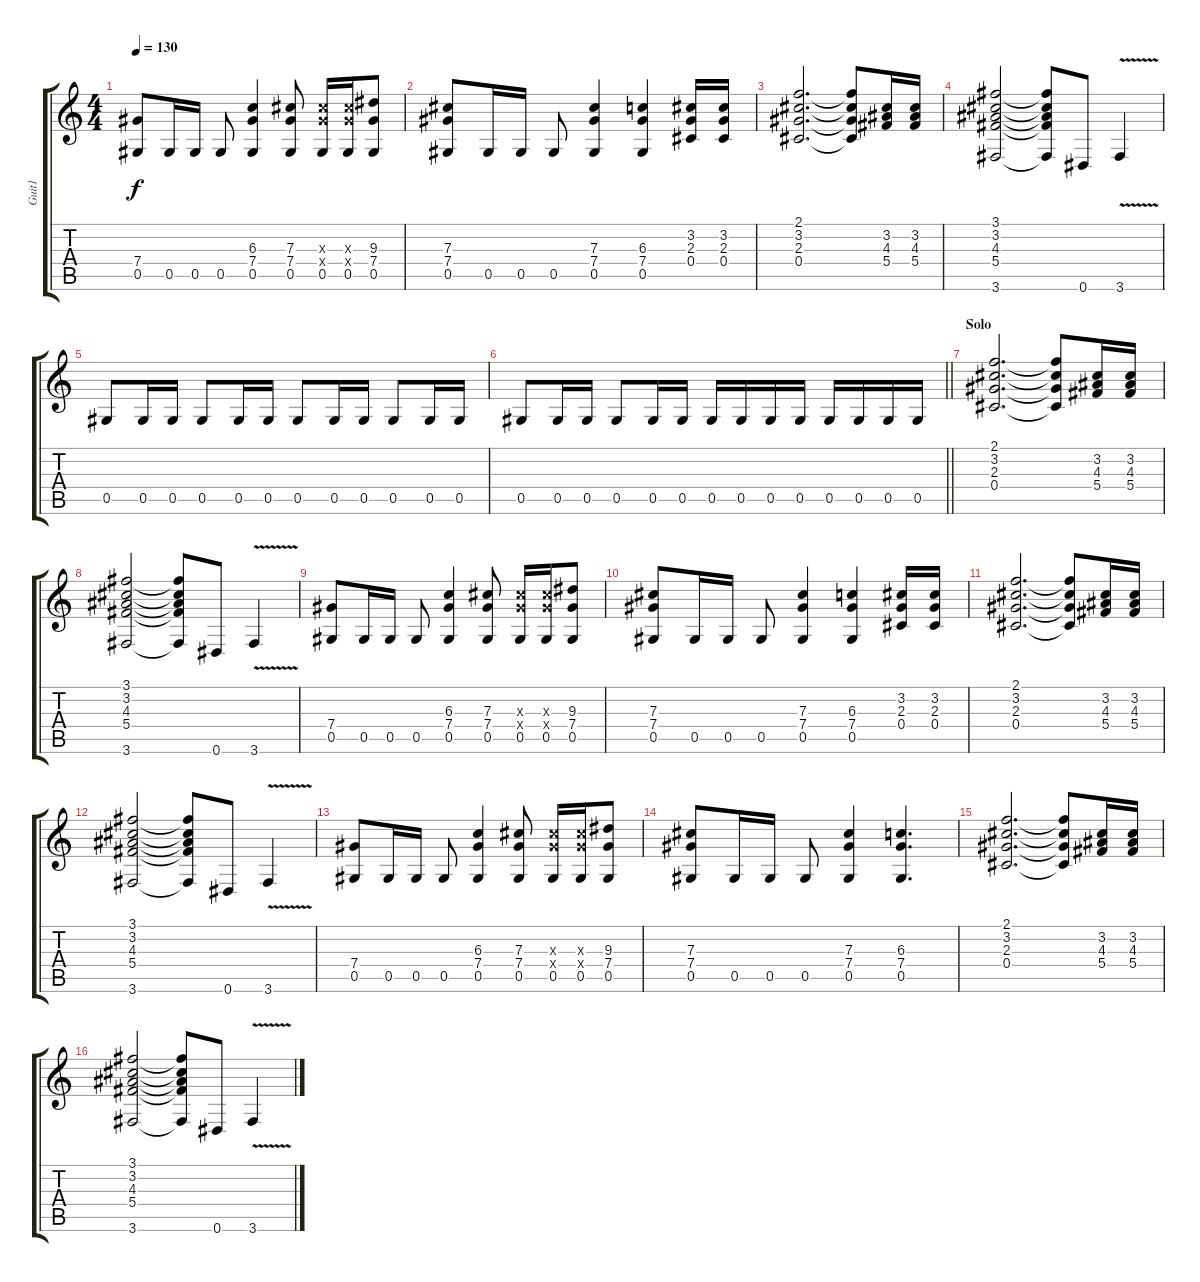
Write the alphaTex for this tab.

\track ("Guit1" "Guit1") {instrument overdrivenguitar}
\staff {score tabs}
\tuning (Eb4 Bb3 Gb3 Db3 Ab2 Eb2) {hide}
\ts (4 4)
\tempo 130
\clef g2
\ks c
(7.4 0.5).8{dy f} 0.5.16 0.5.16 0.5.8 (6.3 7.4 0.5).4 (7.3 7.4 0.5).8 (7.3{x} 7.4{x} 0.5).16 (7.3{x} 7.4{x} 0.5).16 (9.3 7.4 0.5).8 |
(7.3 7.4 0.5).8 0.5.16 0.5.16 0.5.8 (7.3 7.4 0.5).4 (6.3 7.4 0.5).4 (3.2 2.3 0.4).16 (3.2 2.3 0.4).16 |
(2.1 3.2 2.3 0.4).2{d} (2.1{t} 3.2{t} 2.3{t} 0.4{t}).8 (3.2 4.3 5.4).16 (3.2 4.3 5.4).16 |
(3.1 3.2 4.3 5.4 3.6).2 (3.1{t} 3.2{t} 4.3{t} 5.4{t} 3.6{t}).8 0.6.8 3.6{v}.4 |
0.5.8 0.5.16 0.5.16 0.5.8 0.5.16 0.5.16 0.5.8 0.5.16 0.5.16 0.5.8 0.5.16 0.5.16 |
\barLineRight lightlight
0.5.8 0.5.16 0.5.16 0.5.8 0.5.16 0.5.16 0.5.16 0.5.16 0.5.16 0.5.16 0.5.16 0.5.16 0.5.16 0.5.16 |
\section ("" "Solo")
(2.1 3.2 2.3 0.4).2{d} (2.1{t} 3.2{t} 2.3{t} 0.4{t}).8 (3.2 4.3 5.4).16 (3.2 4.3 5.4).16 |
(3.1 3.2 4.3 5.4 3.6).2 (3.1{t} 3.2{t} 4.3{t} 5.4{t} 3.6{t}).8 0.6.8 3.6{v}.4 |
(7.4 0.5).8 0.5.16 0.5.16 0.5.8 (6.3 7.4 0.5).4 (7.3 7.4 0.5).8 (7.3{x} 7.4{x} 0.5).16 (7.3{x} 7.4{x} 0.5).16 (9.3 7.4 0.5).8 |
(7.3 7.4 0.5).8 0.5.16 0.5.16 0.5.8 (7.3 7.4 0.5).4 (6.3 7.4 0.5).4 (3.2 2.3 0.4).16 (3.2 2.3 0.4).16 |
(2.1 3.2 2.3 0.4).2{d} (2.1{t} 3.2{t} 2.3{t} 0.4{t}).8 (3.2 4.3 5.4).16 (3.2 4.3 5.4).16 |
(3.1 3.2 4.3 5.4 3.6).2 (3.1{t} 3.2{t} 4.3{t} 5.4{t} 3.6{t}).8 0.6.8 3.6{v}.4 |
(7.4 0.5).8 0.5.16 0.5.16 0.5.8 (6.3 7.4 0.5).4 (7.3 7.4 0.5).8 (7.3{x} 7.4{x} 0.5).16 (7.3{x} 7.4{x} 0.5).16 (9.3 7.4 0.5).8 |
(7.3 7.4 0.5).8 0.5.16 0.5.16 0.5.8 (7.3 7.4 0.5).4 (6.3 7.4 0.5).4{d} |
(2.1 3.2 2.3 0.4).2{d} (2.1{t} 3.2{t} 2.3{t} 0.4{t}).8 (3.2 4.3 5.4).16 (3.2 4.3 5.4).16 |
(3.1 3.2 4.3 5.4 3.6).2 (3.1{t} 3.2{t} 4.3{t} 5.4{t} 3.6{t}).8 0.6.8 3.6{v}.4
